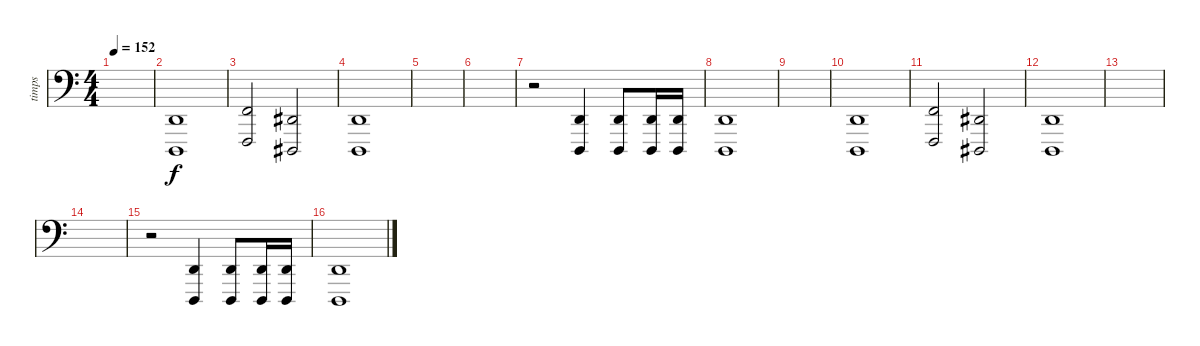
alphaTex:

\track ("timps" "timps") {instrument timpani}
\staff {score}
\tuning (G2 D2 A1 E1 B0) {hide}
\ts (4 4)
\tempo 152
\clef f4
\ks c
|
(0.2 3.5).1 |
(3.2 1.4).2 (11.4 4.5).2 |
(0.2 3.5).1 |
|
|
r.2 (0.2 3.5).4 (0.2 3.5).8 (0.2 3.5).16 (0.2 3.5).16 |
(0.2 3.5).1 |
|
(0.2 3.5).1 |
(3.2 1.4).2 (11.4 4.5).2 |
(0.2 3.5).1 |
|
|
r.2 (0.2 3.5).4 (0.2 3.5).8 (0.2 3.5).16 (0.2 3.5).16 |
(0.2 3.5).1
